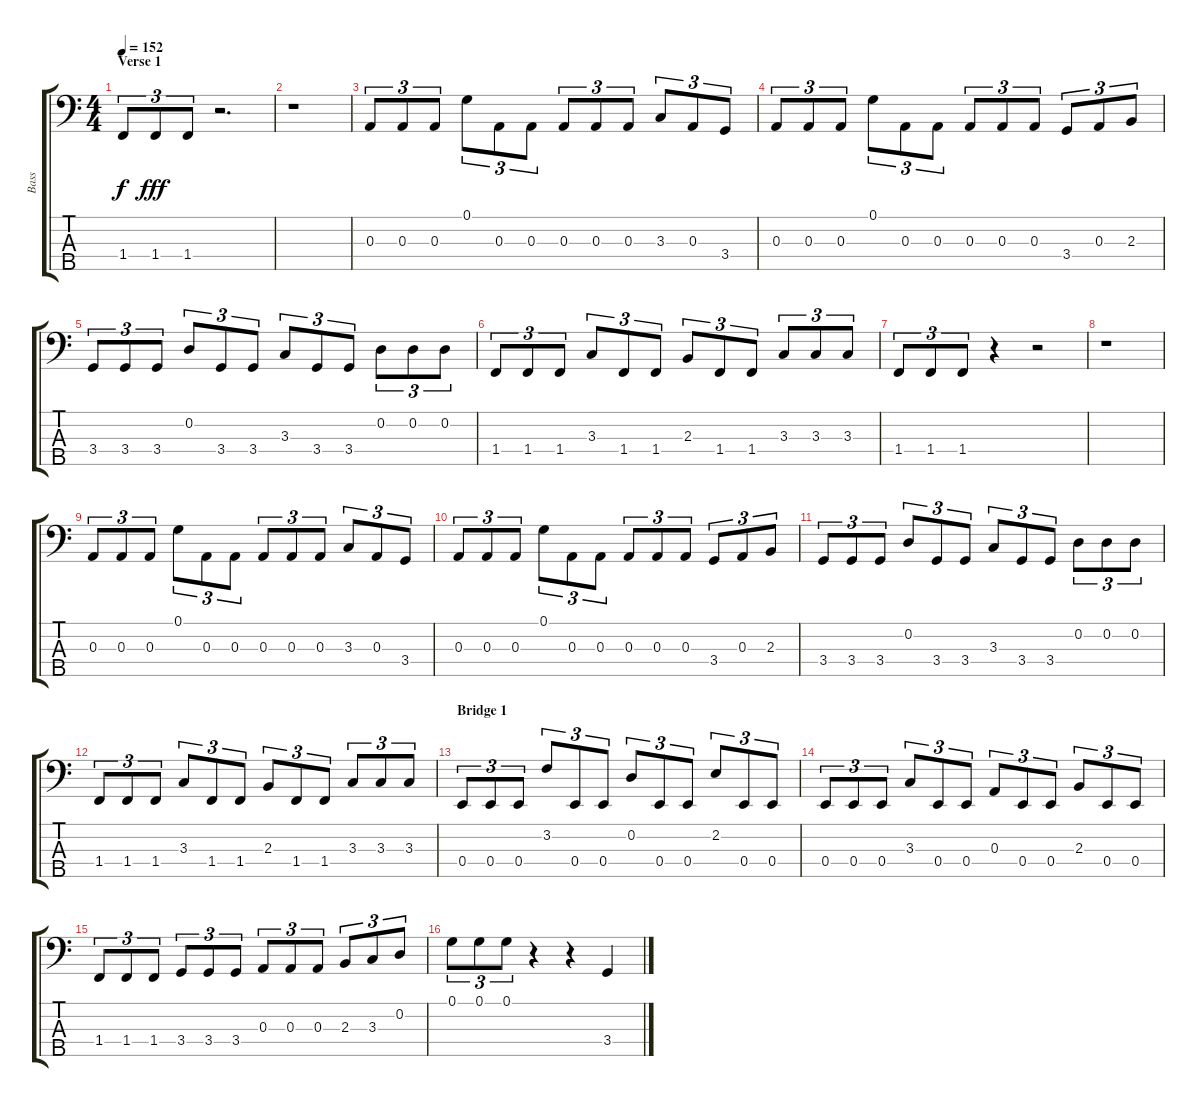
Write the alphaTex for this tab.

\track ("Bass" "Bass") {instrument electricbassfinger}
\staff {score tabs}
\tuning (G2 D2 A1 E1 B0) {hide}
\ts (4 4)
\section ("" "Verse 1")
\tempo 152
\clef f4
\ks c
1.4.8{tu (3 2) dy f} 1.4.8{tu (3 2) dy fff} 1.4.8{tu (3 2)} r.2{d} |
r.1 |
0.3.8{tu (3 2)} 0.3.8{tu (3 2)} 0.3.8{tu (3 2)} 0.1.8{tu (3 2)} 0.3.8{tu (3 2)} 0.3.8{tu (3 2)} 0.3.8{tu (3 2)} 0.3.8{tu (3 2)} 0.3.8{tu (3 2)} 3.3.8{tu (3 2)} 0.3.8{tu (3 2)} 3.4.8{tu (3 2)} |
0.3.8{tu (3 2)} 0.3.8{tu (3 2)} 0.3.8{tu (3 2)} 0.1.8{tu (3 2)} 0.3.8{tu (3 2)} 0.3.8{tu (3 2)} 0.3.8{tu (3 2)} 0.3.8{tu (3 2)} 0.3.8{tu (3 2)} 3.4.8{tu (3 2)} 0.3.8{tu (3 2)} 2.3.8{tu (3 2)} |
3.4.8{tu (3 2)} 3.4.8{tu (3 2)} 3.4.8{tu (3 2)} 0.2.8{tu (3 2)} 3.4.8{tu (3 2)} 3.4.8{tu (3 2)} 3.3.8{tu (3 2)} 3.4.8{tu (3 2)} 3.4.8{tu (3 2)} 0.2.8{tu (3 2)} 0.2.8{tu (3 2)} 0.2.8{tu (3 2)} |
1.4.8{tu (3 2)} 1.4.8{tu (3 2)} 1.4.8{tu (3 2)} 3.3.8{tu (3 2)} 1.4.8{tu (3 2)} 1.4.8{tu (3 2)} 2.3.8{tu (3 2)} 1.4.8{tu (3 2)} 1.4.8{tu (3 2)} 3.3.8{tu (3 2)} 3.3.8{tu (3 2)} 3.3.8{tu (3 2)} |
\section ("" "")
1.4.8{tu (3 2)} 1.4.8{tu (3 2)} 1.4.8{tu (3 2)} r.4 r.2 |
r.1 |
0.3.8{tu (3 2)} 0.3.8{tu (3 2)} 0.3.8{tu (3 2)} 0.1.8{tu (3 2)} 0.3.8{tu (3 2)} 0.3.8{tu (3 2)} 0.3.8{tu (3 2)} 0.3.8{tu (3 2)} 0.3.8{tu (3 2)} 3.3.8{tu (3 2)} 0.3.8{tu (3 2)} 3.4.8{tu (3 2)} |
0.3.8{tu (3 2)} 0.3.8{tu (3 2)} 0.3.8{tu (3 2)} 0.1.8{tu (3 2)} 0.3.8{tu (3 2)} 0.3.8{tu (3 2)} 0.3.8{tu (3 2)} 0.3.8{tu (3 2)} 0.3.8{tu (3 2)} 3.4.8{tu (3 2)} 0.3.8{tu (3 2)} 2.3.8{tu (3 2)} |
3.4.8{tu (3 2)} 3.4.8{tu (3 2)} 3.4.8{tu (3 2)} 0.2.8{tu (3 2)} 3.4.8{tu (3 2)} 3.4.8{tu (3 2)} 3.3.8{tu (3 2)} 3.4.8{tu (3 2)} 3.4.8{tu (3 2)} 0.2.8{tu (3 2)} 0.2.8{tu (3 2)} 0.2.8{tu (3 2)} |
1.4.8{tu (3 2)} 1.4.8{tu (3 2)} 1.4.8{tu (3 2)} 3.3.8{tu (3 2)} 1.4.8{tu (3 2)} 1.4.8{tu (3 2)} 2.3.8{tu (3 2)} 1.4.8{tu (3 2)} 1.4.8{tu (3 2)} 3.3.8{tu (3 2)} 3.3.8{tu (3 2)} 3.3.8{tu (3 2)} |
\section ("" "Bridge 1")
0.4.8{tu (3 2)} 0.4.8{tu (3 2)} 0.4.8{tu (3 2)} 3.2.8{tu (3 2)} 0.4.8{tu (3 2)} 0.4.8{tu (3 2)} 0.2.8{tu (3 2)} 0.4.8{tu (3 2)} 0.4.8{tu (3 2)} 2.2.8{tu (3 2)} 0.4.8{tu (3 2)} 0.4.8{tu (3 2)} |
0.4.8{tu (3 2)} 0.4.8{tu (3 2)} 0.4.8{tu (3 2)} 3.3.8{tu (3 2)} 0.4.8{tu (3 2)} 0.4.8{tu (3 2)} 0.3.8{tu (3 2)} 0.4.8{tu (3 2)} 0.4.8{tu (3 2)} 2.3.8{tu (3 2)} 0.4.8{tu (3 2)} 0.4.8{tu (3 2)} |
1.4.8{tu (3 2)} 1.4.8{tu (3 2)} 1.4.8{tu (3 2)} 3.4.8{tu (3 2)} 3.4.8{tu (3 2)} 3.4.8{tu (3 2)} 0.3.8{tu (3 2)} 0.3.8{tu (3 2)} 0.3.8{tu (3 2)} 2.3.8{tu (3 2)} 3.3.8{tu (3 2)} 0.2.8{tu (3 2)} |
0.1.8{tu (3 2)} 0.1.8{tu (3 2)} 0.1.8{tu (3 2)} r.4 r.4 3.4.4
